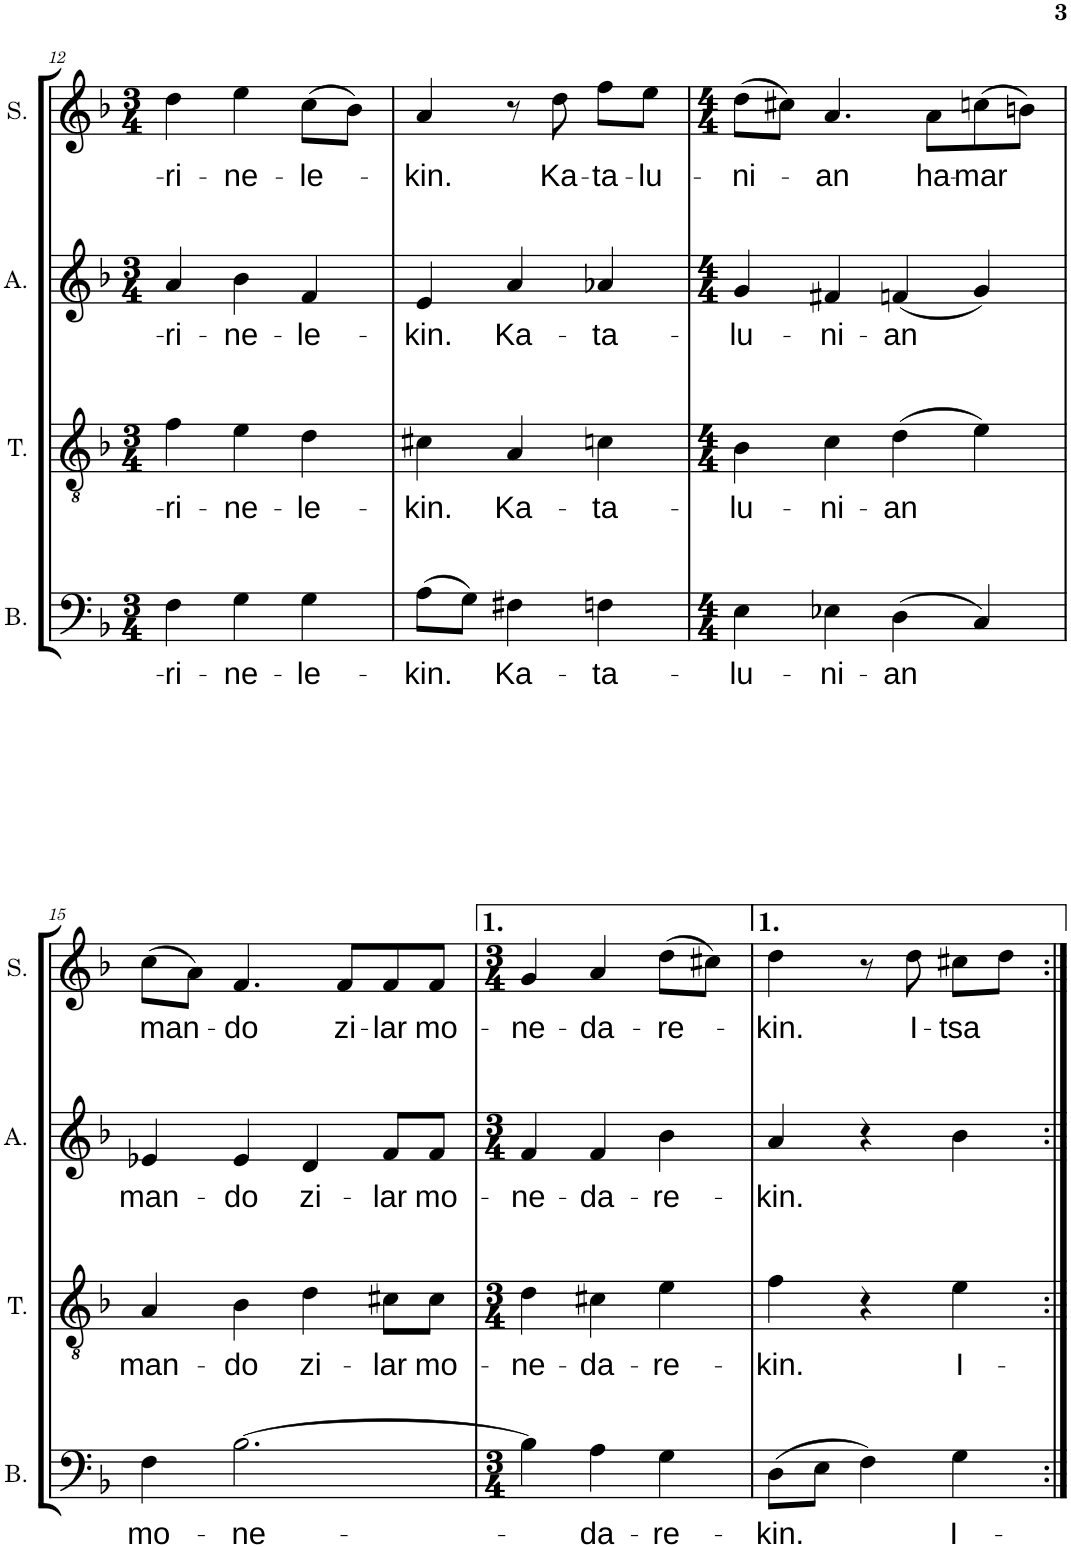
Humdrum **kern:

**kern	**text	**kern	**text	**kern	**text	**kern	**text
*part4	*part4	*part3	*part3	*part2	*part2	*part1	*part1
*staff4	*staff4	*staff3	*staff3	*staff2	*staff2	*staff1	*staff1
*I"Basse	*	*I"Ténor	*	*I"Alto	*	*I"Soprano	*
*I'B.	*	*I'T.	*	*I'A.	*	*I'S.	*
!!LO:PB:g=z
*clefF4	*	*clefGv2	*	*clefG2	*	*clefG2	*
*k[b-]	*	*k[b-]	*	*k[b-]	*	*k[b-]	*
*M3/4	*	*M3/4	*	*M3/4	*	*M3/4	*
=12	=12	=12	=12	=12	=12	=12	=12
!	!LO:LY:b	!	!LO:LY:b	!	!LO:LY:b	!	!LO:LY:b
4F\	-ri-	4f\	-ri-	4a/	-ri-	4dd\	-ri-
!	!LO:LY:b	!	!LO:LY:b	!	!LO:LY:b	!	!LO:LY:b
4G\	-ne-	4e\	-ne-	4b-\	-ne-	4ee\	-ne-
!	!LO:LY:b	!	!LO:LY:b	!	!LO:LY:b	!	!LO:LY:b
4G\	-le-	4d\	-le-	4f/	-le-	(8cc\L	-le-
.	.	.	.	.	.	8b-\J)	.
=13	=13	=13	=13	=13	=13	=13	=13
!	!LO:LY:b	!	!LO:LY:b	!	!LO:LY:b	!	!LO:LY:b
(8A\L	-kin.	4c#X\	-kin.	4e/	-kin.	4a/	-kin.
8G\J)	.	.	.	.	.	.	.
!	!LO:LY:b	!	!LO:LY:b	!	!LO:LY:b	!	!
4F#X\	Ka-	4A/	Ka-	4a/	Ka-	8r	.
!	!	!	!	!	!	!	!LO:LY:b
.	.	.	.	.	.	8dd\	Ka-
!	!LO:LY:b	!	!LO:LY:b	!	!LO:LY:b	!	!LO:LY:b
4Fn\	-ta-	4cn\	-ta-	4a-X/	-ta-	8ff\L	-ta-
!	!	!	!	!	!	!	!LO:LY:b
.	.	.	.	.	.	8ee\J	-lu-
=14	=14	=14	=14	=14	=14	=14	=14
*M4/4	*	*M4/4	*	*M4/4	*	*M4/4	*
!	!LO:LY:b	!	!LO:LY:b	!	!LO:LY:b	!	!LO:LY:b
4E\	-lu-	4B-\	-lu-	4g/	-lu-	(8dd\L	-ni-
.	.	.	.	.	.	8cc#X\J)	.
!	!LO:LY:b	!	!LO:LY:b	!	!LO:LY:b	!	!LO:LY:b
4E-X\	-ni-	4c\	-ni-	4f#X/	-ni-	4.a/	-an
!	!LO:LY:b	!	!LO:LY:b	!	!LO:LY:b	!	!
(4D\	-an	(4d\	-an	(4fn/	-an	.	.
!	!	!	!	!	!	!	!LO:LY:b
.	.	.	.	.	.	8a\L	ha-
!	!	!	!	!	!	!	!LO:LY:b
4C/)	.	4e\)	.	4g/)	.	(8ccn\	-mar
.	.	.	.	.	.	8bn\J)	.
!!LO:LB:g=z
=15	=15	=15	=15	=15	=15	=15	=15
!	!LO:LY:b	!	!LO:LY:b	!	!LO:LY:b	!	!LO:LY:b
4F\	mo-	4A/	man-	4e-X/	man-	(8cc\L	man-
.	.	.	.	.	.	8a\J)	.
!	!LO:LY:b	!	!LO:LY:b	!	!LO:LY:b	!	!LO:LY:b
[2.B-\	-ne-	4B-\	-do	4e-/	-do	4.f/	-do
!	!	!	!LO:LY:b	!	!LO:LY:b	!	!
.	.	4d\	zi-	4d/	zi-	.	.
!	!	!	!	!	!	!	!LO:LY:b
.	.	.	.	.	.	8f/L	zi-
!	!	!	!LO:LY:b	!	!LO:LY:b	!	!LO:LY:b
.	.	8c#X\L	-lar	8f/L	-lar	8f/	-lar
!	!	!	!LO:LY:b	!	!LO:LY:b	!	!LO:LY:b
.	.	8c#\J	mo-	8f/J	mo-	8f/J	mo-
=16	=16	=16	=16	=16	=16	=16	=16
*M3/4	*	*M3/4	*	*M3/4	*	*M3/4	*
!	!	!	!LO:LY:b	!	!LO:LY:b	!	!LO:LY:b
4B-\]	.	4d\	-ne-	4f/	-ne-	4g/	-ne-
!	!LO:LY:b	!	!LO:LY:b	!	!LO:LY:b	!	!LO:LY:b
4A\	-da-	4c#X\	-da-	4f/	-da-	4a/	-da-
!	!LO:LY:b	!	!LO:LY:b	!	!LO:LY:b	!	!LO:LY:b
4G\	-re-	4e\	-re-	4b-\	-re-	(8dd\L	-re-
.	.	.	.	.	.	8cc#X\J)	.
=17	=17	=17	=17	=17	=17	=17	=17
!	!LO:LY:b	!	!LO:LY:b	!	!LO:LY:b	!	!LO:LY:b
(8D\L	-kin.	4f\	-kin.	4a/	-kin.	4dd\	-kin.
8E\J	.	.	.	.	.	.	.
4F\)	.	4r	.	4r	.	8r	.
!	!	!	!	!	!	!	!LO:LY:b
.	.	.	.	.	.	8dd\	I-
!	!LO:LY:b	!	!LO:LY:b	!	!	!	!LO:LY:b
4G\	I-	4e\	I-	4b-\	.	8cc#X\L	-tsa
.	.	.	.	.	.	8dd\J	.
=:|!	=:|!	=:|!	=:|!	=:|!	=:|!	=:|!	=:|!
*-	*-	*-	*-	*-	*-	*-	*-
